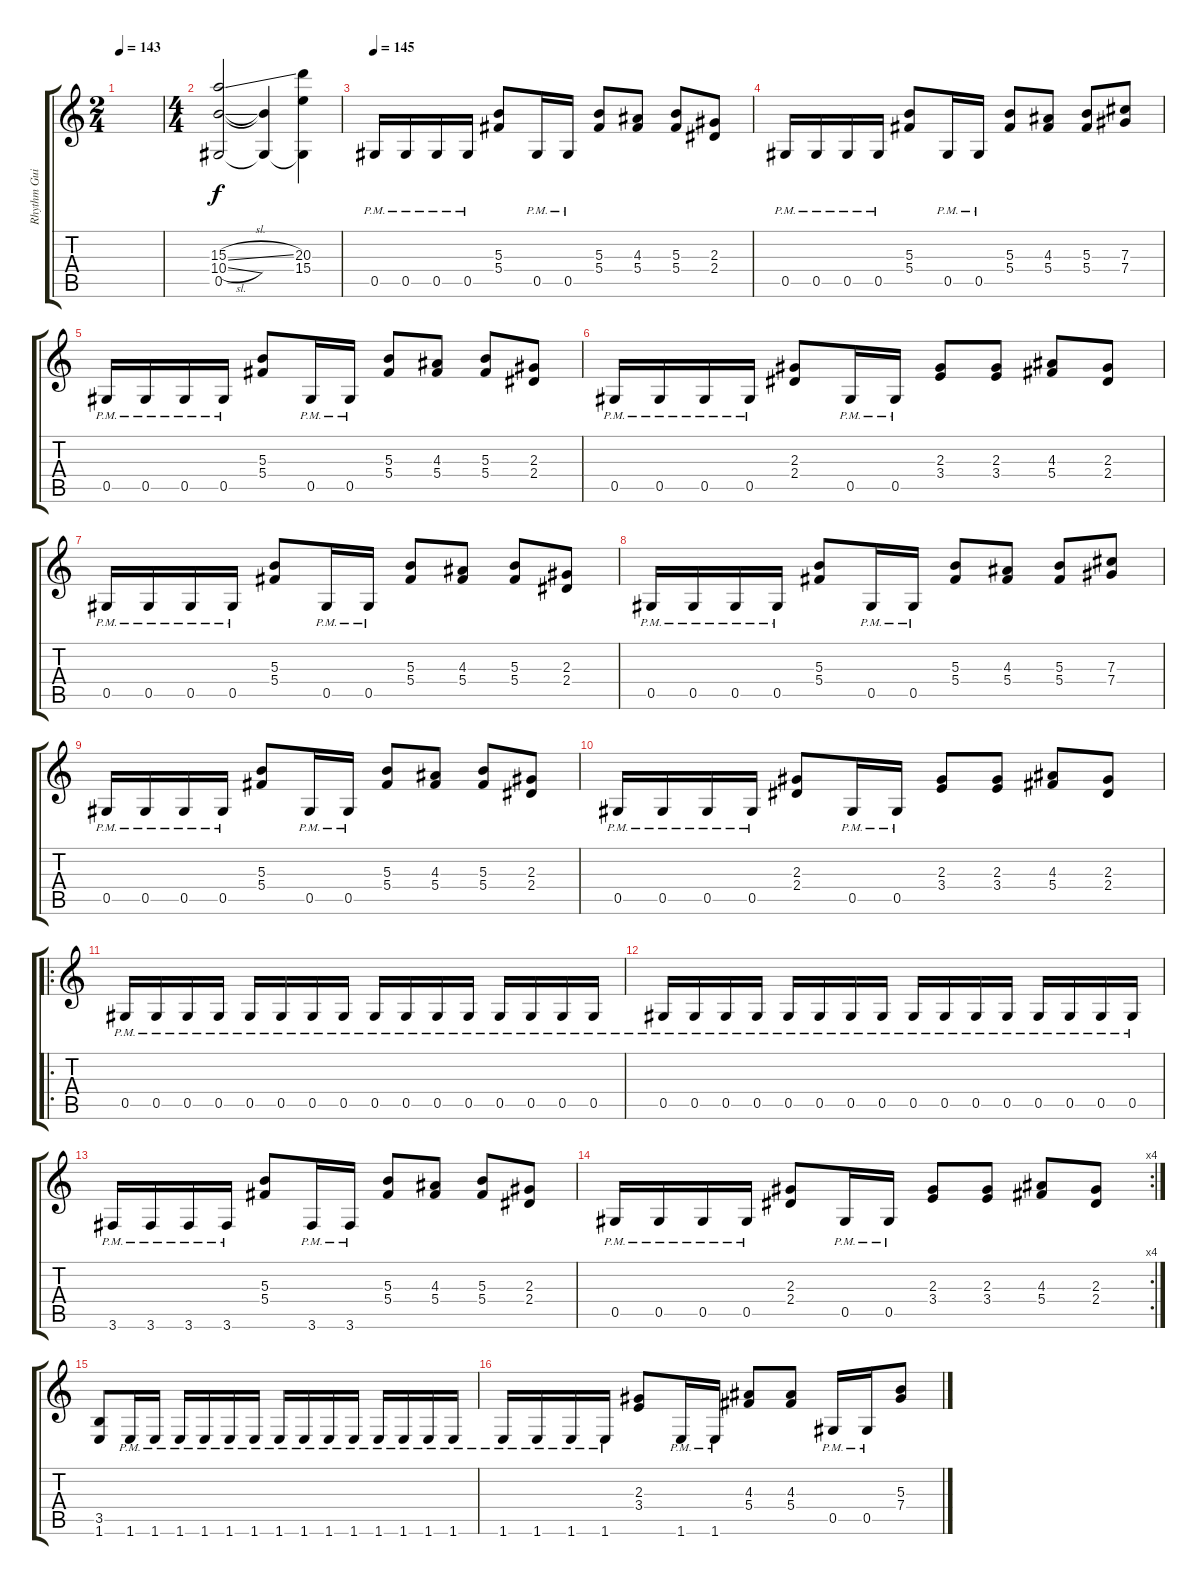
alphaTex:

\track ("Rhythm Guitar" "Rhythm Gui") {instrument distortionguitar}
\staff {score tabs}
\tuning (Eb4 Bb3 Gb3 Db3 Ab2 Eb2) {hide}
\ts (2 4)
\tempo 143
\clef g2
\ks c
|
\ts (4 4)
(15.3{sl} 10.4{sl} 0.5).2{instrument reversecymbal} (10.4{t} 0.5{t}).4 (20.3 15.4 0.5{t}).4 |
\tempo 145
0.5{pm}.16{instrument distortionguitar} 0.5{pm}.16 0.5{pm}.16 0.5{pm}.16 (5.3 5.4).8 0.5{pm}.16 0.5{pm}.16 (5.3 5.4).8 (4.3 5.4).8 (5.3 5.4).8 (2.3 2.4).8 |
0.5{pm}.16 0.5{pm}.16 0.5{pm}.16 0.5{pm}.16 (5.3 5.4).8 0.5{pm}.16 0.5{pm}.16 (5.3 5.4).8 (4.3 5.4).8 (5.3 5.4).8 (7.3 7.4).8 |
0.5{pm}.16 0.5{pm}.16 0.5{pm}.16 0.5{pm}.16 (5.3 5.4).8 0.5{pm}.16 0.5{pm}.16 (5.3 5.4).8 (4.3 5.4).8 (5.3 5.4).8 (2.3 2.4).8 |
0.5{pm}.16 0.5{pm}.16 0.5{pm}.16 0.5{pm}.16 (2.3 2.4).8 0.5{pm}.16 0.5{pm}.16 (2.3 3.4).8 (2.3 3.4).8 (4.3 5.4).8 (2.3 2.4).8 |
0.5{pm}.16{instrument distortionguitar} 0.5{pm}.16 0.5{pm}.16 0.5{pm}.16 (5.3 5.4).8 0.5{pm}.16 0.5{pm}.16 (5.3 5.4).8 (4.3 5.4).8 (5.3 5.4).8 (2.3 2.4).8 |
0.5{pm}.16 0.5{pm}.16 0.5{pm}.16 0.5{pm}.16 (5.3 5.4).8 0.5{pm}.16 0.5{pm}.16 (5.3 5.4).8 (4.3 5.4).8 (5.3 5.4).8 (7.3 7.4).8 |
0.5{pm}.16 0.5{pm}.16 0.5{pm}.16 0.5{pm}.16 (5.3 5.4).8 0.5{pm}.16 0.5{pm}.16 (5.3 5.4).8 (4.3 5.4).8 (5.3 5.4).8 (2.3 2.4).8 |
0.5{pm}.16 0.5{pm}.16 0.5{pm}.16 0.5{pm}.16 (2.3 2.4).8 0.5{pm}.16 0.5{pm}.16 (2.3 3.4).8 (2.3 3.4).8 (4.3 5.4).8 (2.3 2.4).8 |
\ro
0.5{pm}.16 0.5{pm}.16 0.5{pm}.16 0.5{pm}.16 0.5{pm}.16 0.5{pm}.16 0.5{pm}.16 0.5{pm}.16 0.5{pm}.16 0.5{pm}.16 0.5{pm}.16 0.5{pm}.16 0.5{pm}.16 0.5{pm}.16 0.5{pm}.16 0.5{pm}.16 |
0.5{pm}.16 0.5{pm}.16 0.5{pm}.16 0.5{pm}.16 0.5{pm}.16 0.5{pm}.16 0.5{pm}.16 0.5{pm}.16 0.5{pm}.16 0.5{pm}.16 0.5{pm}.16 0.5{pm}.16 0.5{pm}.16 0.5{pm}.16 0.5{pm}.16 0.5{pm}.16 |
3.6{pm}.16 3.6{pm}.16 3.6{pm}.16 3.6{pm}.16 (5.3 5.4).8 3.6{pm}.16 3.6{pm}.16 (5.3 5.4).8 (4.3 5.4).8 (5.3 5.4).8 (2.3 2.4).8 |
\rc 4
0.5{pm}.16 0.5{pm}.16 0.5{pm}.16 0.5{pm}.16 (2.3 2.4).8 0.5{pm}.16 0.5{pm}.16 (2.3 3.4).8 (2.3 3.4).8 (4.3 5.4).8 (2.3 2.4).8 |
(3.5 1.6).8 1.6{pm}.16 1.6{pm}.16 1.6{pm}.16 1.6{pm}.16 1.6{pm}.16 1.6{pm}.16 1.6{pm}.16 1.6{pm}.16 1.6{pm}.16 1.6{pm}.16 1.6{pm}.16 1.6{pm}.16 1.6{pm}.16 1.6{pm}.16 |
1.6{pm}.16 1.6{pm}.16 1.6{pm}.16 1.6{pm}.16 (2.3 3.4).8 1.6{pm}.16 1.6{pm}.16 (4.3 5.4).8 (4.3 5.4).8 0.5{pm}.16 0.5{pm}.16 (5.3 7.4).8
